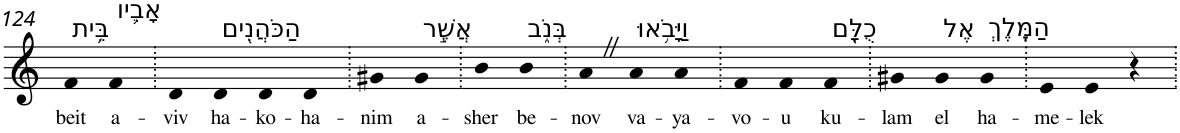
**kern	**text
*part1	*part1
*staff1	*staff1
*I"Piano	*
*I'Pno	*
!!LO:PB:g=z
*clefG2	*
*k[]	*
=124	=124
!LO:TX:a:t=בֵּ֥ית	!
!	!LO:LY:b
4f	beit
!LO:TX:a:t=אָבִ֛יו	!
!	!LO:LY:b
4f	a-
=125.	=125.
!	!LO:LY:b
4d	-viv
!LO:TX:a:t=הַכֹּהֲנִ֖ים	!
!	!LO:LY:b
4d	ha-
!	!LO:LY:b
4d	-ko-
!	!LO:LY:b
4d	-ha-
=126.	=126.
!	!LO:LY:b
4g#X	-nim
!LO:TX:a:t=אֲשֶׁ֣ר	!
!	!LO:LY:b
4g#	a-
=127.	=127.
!	!LO:LY:b
4b	-sher
!LO:TX:a:t=בְּנֹ֑ב	!
!	!LO:LY:b
4b	be-
=128.	=128.
!	!LO:LY:b
4aZ	-nov
!LO:TX:a:t=וַיָּבֹ֥אוּ	!
!	!LO:LY:b
4a	va-
!	!LO:LY:b
4a	-ya-
=129.	=129.
!	!LO:LY:b
4f	-vo-
!	!LO:LY:b
4f	-u
!LO:TX:a:t=כֻלָּ֖ם	!
!	!LO:LY:b
4f	ku-
=130.	=130.
!	!LO:LY:b
4g#X	-lam
!LO:TX:a:t=אֶל	!
!	!LO:LY:b
4g#	el
!LO:TX:a:t=הַמֶּֽלֶךְ	!
!	!LO:LY:b
4g#	ha-
=131.	=131.
!	!LO:LY:b
4e	-me-
!	!LO:LY:b
4e	-lek
4r	.
=.	=.
*-	*-
